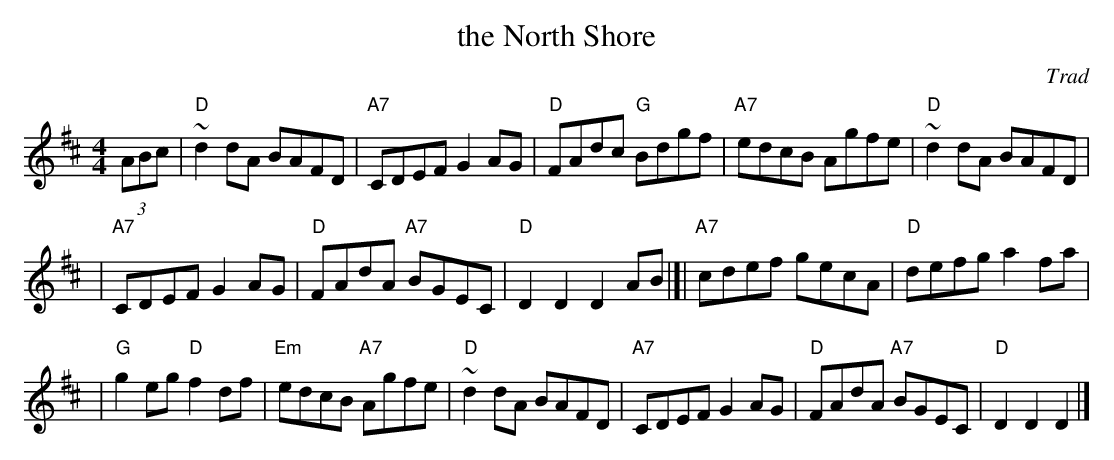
X:1
T: the North Shore
O: Trad
M: 4/4
L: 1/8
K: D
(3ABc | "D"~d2dA BAFD | "A7"CDEF G2AG | "D"FAdc "G"Bdgf | "A7"edcB Agfe | "D"~d2dA BAFD |
| "A7"CDEF G2AG | "D"FAdA "A7"BGEC | "D"D2D2 D2AB |[| "A7"cdef gecA | "D"defg a2fa |
| "G"g2eg "D"f2df | "Em"edcB "A7"Agfe | "D"~d2dA BAFD | "A7"CDEF G2AG | "D"FAdA "A7"BGEC | "D"D2D2 D2 |]
